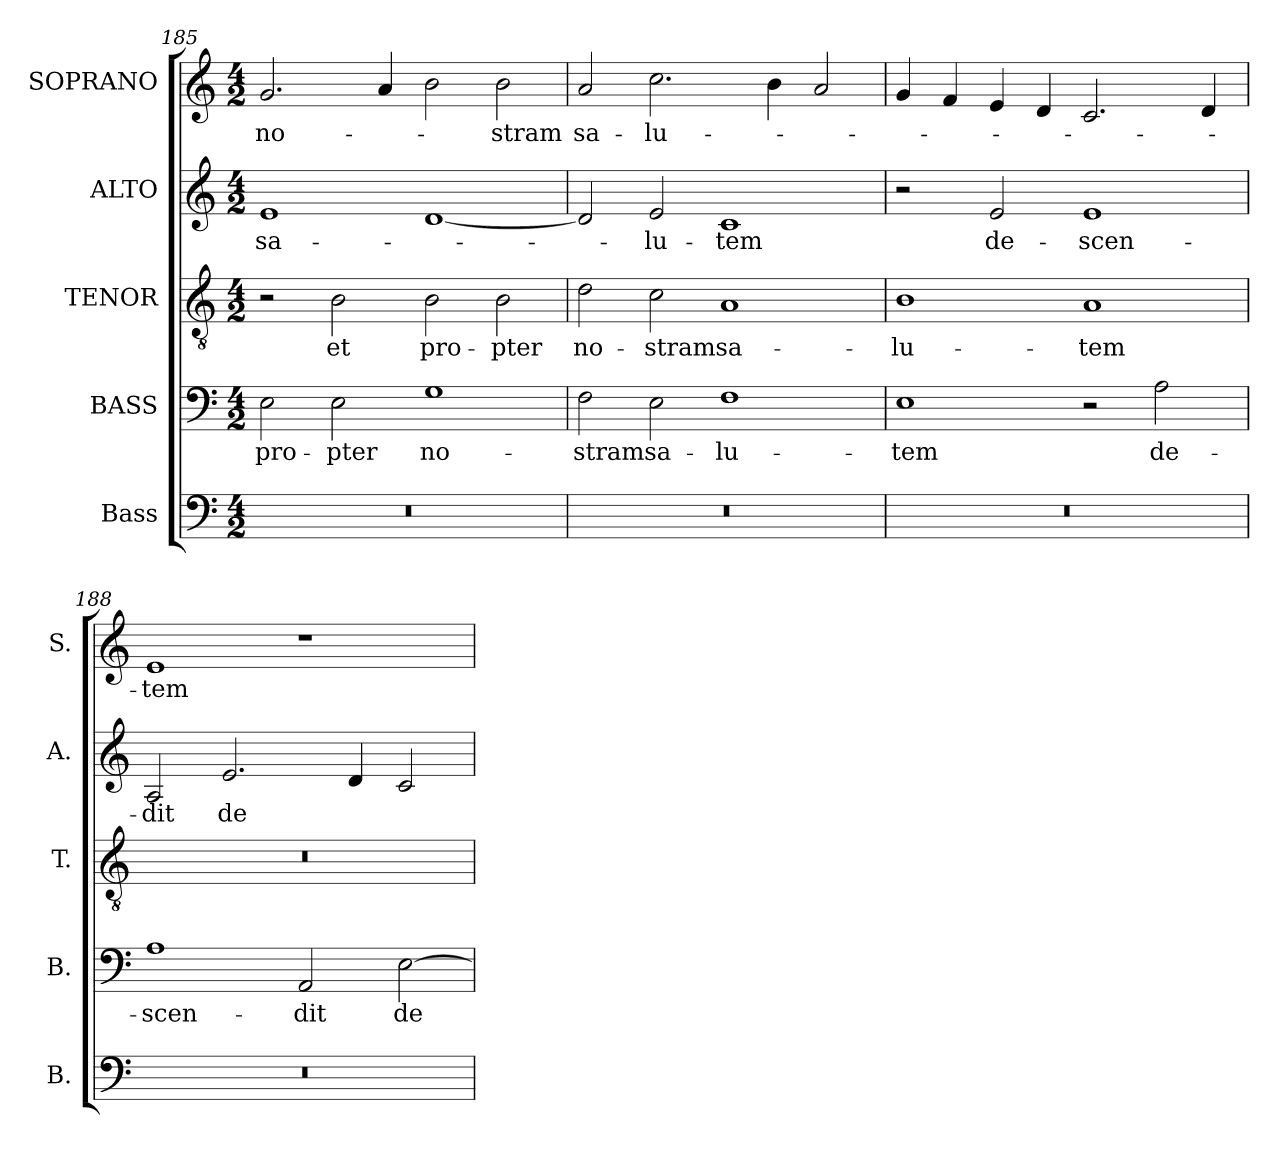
**kern	**kern	**text	**kern	**text	**kern	**text	**kern	**text
*part5	*part4	*part4	*part3	*part3	*part2	*part2	*part1	*part1
*staff5	*staff4	*staff4	*staff3	*staff3	*staff2	*staff2	*staff1	*staff1
*I"Bass	*I"BASS	*	*I"TENOR	*	*I"ALTO	*	*I"SOPRANO	*
*I'B.	*I'B.	*	*I'T.	*	*I'A.	*	*I'S.	*
*clefF4	*clefF4	*	*clefGv2	*	*clefG2	*	*clefG2	*
*	*	*	*ITrd7c12	*	*	*	*	*
*k[]	*k[]	*	*k[]	*	*k[]	*	*k[]	*
*C:	*C:	*	*C:	*	*C:	*	*C:	*
*M4/2	*M4/2	*	*M4/2	*	*M4/2	*	*M4/2	*
=185	=185	=185	=185	=185	=185	=185	=185	=185
!LO:N:vis=1	!	!	!	!	!	!	!	!
!	!	!LO:LY:b:color=#000000	!	!	!	!	!	!
!	!	!	!	!	!	!LO:LY:b:color=#000000	!	!
!	!	!	!	!	!	!	!	!LO:LY:b:color=#000000
0r	2Ei\	pro-	2r	.	1ei	sa-	2.gi/	no-
!	!	!LO:LY:b:color=#000000	!	!	!	!	!	!
!	!	!	!	!LO:LY:b:color=#000000	!	!	!	!
.	2Ei\	-pter	2BBi\	et	.	.	.	.
.	.	.	.	.	.	.	4ai/	.
!	!	!LO:LY:b:color=#000000	!	!	!	!	!	!
!	!	!	!	!LO:LY:b:color=#000000	!	!	!	!
.	1Gi	no-	2BBi\	pro-	[1di	.	2bi\	.
!	!	!	!	!LO:LY:b:color=#000000	!	!	!	!
!	!	!	!	!	!	!	!	!LO:LY:b:color=#000000
.	.	.	2BBi\	-pter	.	.	2bi\	-stram
=186	=186	=186	=186	=186	=186	=186	=186	=186
!LO:N:vis=1	!	!	!	!	!	!	!	!
!	!	!LO:LY:b:color=#000000	!	!	!	!	!	!
!	!	!	!	!LO:LY:b:color=#000000	!	!	!	!
!	!	!	!	!	!	!	!	!LO:LY:b:color=#000000
0r	2Fi\	-stram	2Di\	no-	2di/]	.	2ai/	sa-
!	!	!LO:LY:b:color=#000000	!	!	!	!	!	!
!	!	!	!	!LO:LY:b:color=#000000	!	!	!	!
!	!	!	!	!	!	!LO:LY:b:color=#000000	!	!
!	!	!	!	!	!	!	!	!LO:LY:b:color=#000000
.	2Ei\	sa-	2Ci\	-stram	2ei/	-lu-	2.cci\	-lu-
!	!	!LO:LY:b:color=#000000	!	!	!	!	!	!
!	!	!	!	!LO:LY:b:color=#000000	!	!	!	!
!	!	!	!	!	!	!LO:LY:b:color=#000000	!	!
.	1Fi	-lu-	1AAi	sa-	1ci	-tem	.	.
.	.	.	.	.	.	.	4bi\	.
.	.	.	.	.	.	.	2ai/	.
=187	=187	=187	=187	=187	=187	=187	=187	=187
!LO:N:vis=1	!	!	!	!	!	!	!	!
!	!	!LO:LY:b:color=#000000	!	!	!	!	!	!
!	!	!	!	!LO:LY:b:color=#000000	!	!	!	!
0r	1Ei	-tem	1BBi	-lu-	2r	.	4gi/	.
.	.	.	.	.	.	.	4fi/	.
!	!	!	!	!	!	!LO:LY:b:color=#000000	!	!
.	.	.	.	.	2ei/	de-	4ei/	.
.	.	.	.	.	.	.	4di/	.
!	!	!	!	!LO:LY:b:color=#000000	!	!	!	!
!	!	!	!	!	!	!LO:LY:b:color=#000000	!	!
.	2r	.	1AAi	-tem	1ei	-scen-	2.ci/	.
!	!	!LO:LY:b:color=#000000	!	!	!	!	!	!
.	2Ai\	de-	.	.	.	.	.	.
.	.	.	.	.	.	.	4di/	.
!!LO:LB:g=z
=188	=188	=188	=188	=188	=188	=188	=188	=188
!LO:N:vis=1	!	!	!	!	!	!	!	!
!	!	!LO:LY:b:color=#000000	!LO:N:vis=1	!	!	!	!	!
!	!	!	!	!	!	!LO:LY:b:color=#000000	!	!
!	!	!	!	!	!	!	!	!LO:LY:b:color=#000000
0r	1Ai	-scen-	0r	.	2Ai/	-dit	1ei	-tem
!	!	!	!	!	!	!LO:LY:b:color=#000000	!	!
.	.	.	.	.	2.ei/	de	.	.
!	!	!LO:LY:b:color=#000000	!	!	!	!	!	!
.	2AAi/	-dit	.	.	.	.	1r	.
.	.	.	.	.	4di/	.	.	.
!	!	!LO:LY:b:color=#000000	!	!	!	!	!	!
.	[2Ei\	de	.	.	2ci/	.	.	.
=	=	=	=	=	=	=	=	=
*-	*-	*-	*-	*-	*-	*-	*-	*-
